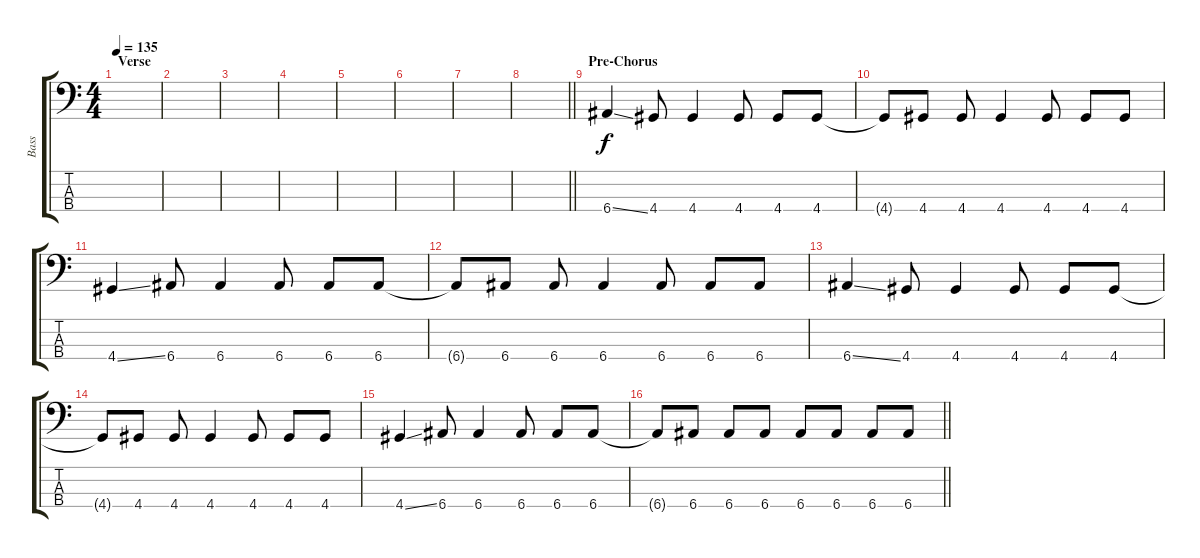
\track ("Bass" "Bass") {instrument electricbassfinger}
\staff {score tabs}
\tuning (G2 D2 A1 E1) {hide}
\ts (4 4)
\section ("" "Verse")
\tempo 135
\clef f4
\ks c
|
|
|
|
|
|
|
\barLineRight lightlight
|
\section ("" "Pre-Chorus")
6.4{ss}.4 4.4.8 4.4.4 4.4.8 4.4.8 4.4.8 |
4.4{t}.8 4.4.8 4.4.8 4.4.4 4.4.8 4.4.8 4.4.8 |
4.4{ss}.4 6.4.8 6.4.4 6.4.8 6.4.8 6.4.8 |
6.4{t}.8 6.4.8 6.4.8 6.4.4 6.4.8 6.4.8 6.4.8 |
6.4{ss}.4 4.4.8 4.4.4 4.4.8 4.4.8 4.4.8 |
4.4{t}.8 4.4.8 4.4.8 4.4.4 4.4.8 4.4.8 4.4.8 |
4.4{ss}.4 6.4.8 6.4.4 6.4.8 6.4.8 6.4.8 |
\barLineRight lightlight
6.4{t}.8 6.4.8 6.4.8 6.4.8 6.4.8 6.4.8 6.4.8 6.4.8
